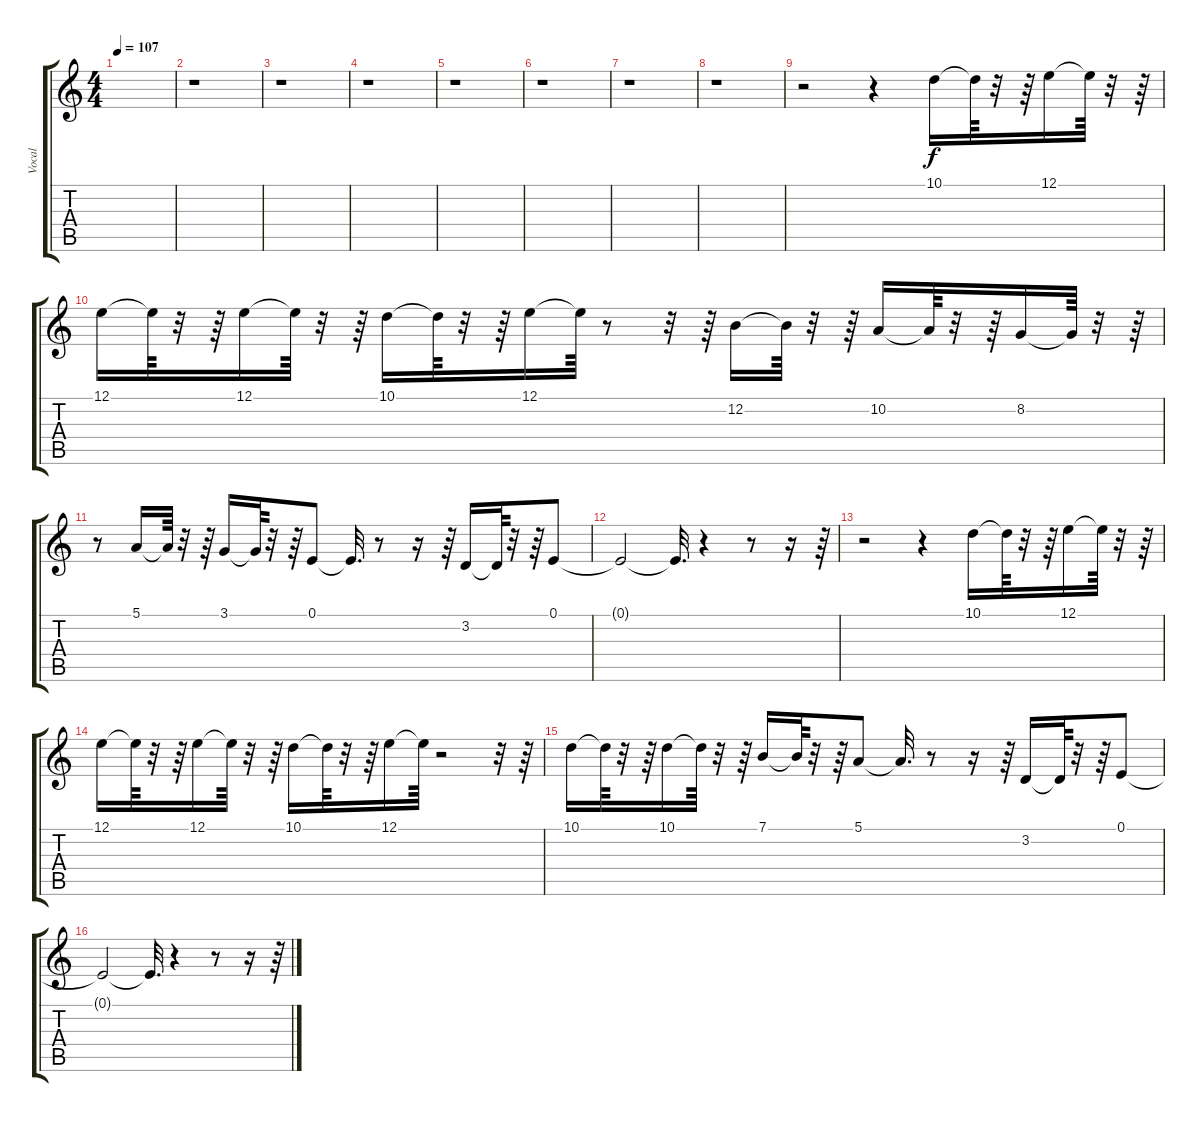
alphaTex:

\track ("Vocal" "Vocal") {instrument drawbarorgan}
\staff {score tabs}
\tuning (E4 B3 G3 D3 A2 E2) {hide}
\ts (4 4)
\tempo 107
\clef g2
\ks c
|
r.1 |
r.1 |
r.1 |
r.1 |
r.1 |
r.1 |
r.1 |
r.2 r.4 10.1.16 10.1{t}.64 r.32 r.64 12.1.16 12.1{t}.64 r.32 r.64 |
12.1.16 12.1{t}.64 r.32 r.64 12.1.16 12.1{t}.64 r.32 r.64 10.1.16 10.1{t}.64 r.32 r.64 12.1.16 12.1{t}.64 r.8 r.32 r.64 12.2.16 12.2{t}.64 r.32 r.64 10.2.16 10.2{t}.64 r.32 r.64 8.2.16 8.2{t}.64 r.32 r.64 |
r.8 5.1.16 5.1{t}.64 r.32 r.64 3.1.16 3.1{t}.64 r.32 r.64 0.1.8 0.1{t}.32{d} r.8 r.16 r.64 3.2.16 3.2{t}.64 r.32 r.64 0.1.8 |
0.1{t}.2 0.1{t}.32{d} r.4 r.8 r.16 r.64 |
r.2 r.4 10.1.16 10.1{t}.64 r.32 r.64 12.1.16 12.1{t}.64 r.32 r.64 |
12.1.16 12.1{t}.64 r.32 r.64 12.1.16 12.1{t}.64 r.32 r.64 10.1.16 10.1{t}.64 r.32 r.64 12.1.16 12.1{t}.64 r.2 r.32 r.64 |
10.1.16 10.1{t}.64 r.32 r.64 10.1.16 10.1{t}.64 r.32 r.64 7.1.16 7.1{t}.64 r.32 r.64 5.1.8 5.1{t}.32{d} r.8 r.16 r.64 3.2.16 3.2{t}.64 r.32 r.64 0.1.8 |
0.1{t}.2 0.1{t}.32{d} r.4 r.8 r.16 r.64
